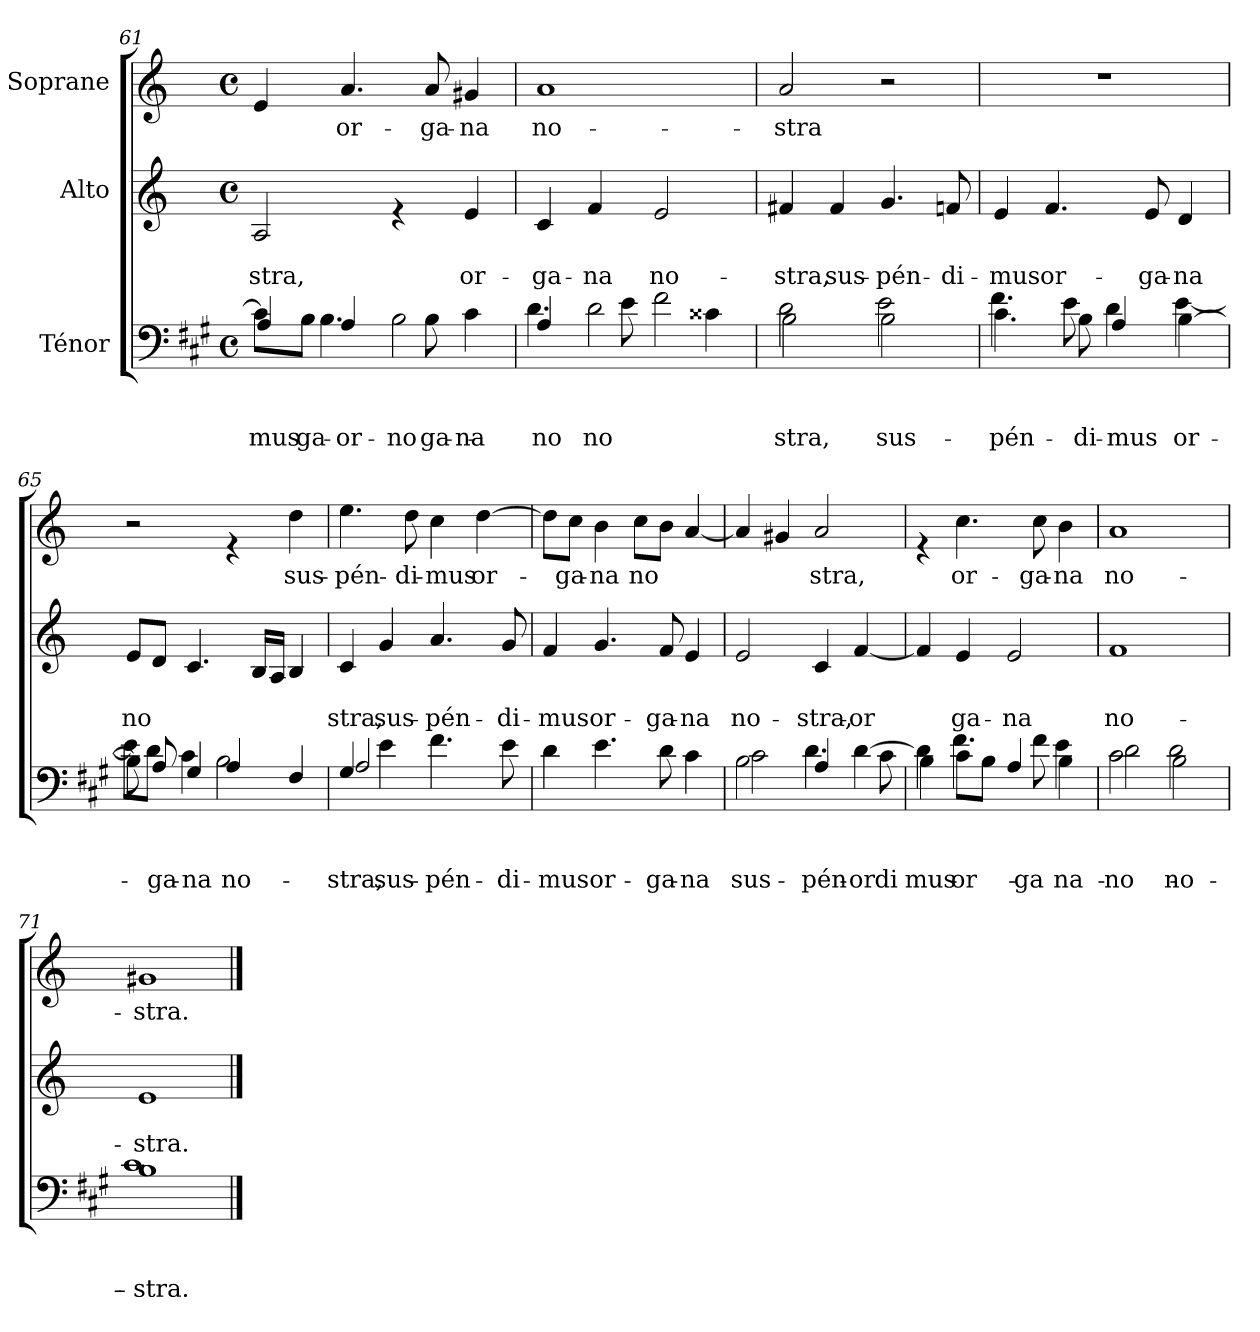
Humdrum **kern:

**kern	**text	**text	**text	**kern	**text	**text	**kern	**text
*part3	*part3	*part3	*part3	*part2	*part2	*part2	*part1	*part1
*staff3	*staff3	*staff3	*staff3	*staff2	*staff2	*staff2	*staff1	*staff1
*I"Ténor	*	*	*	*I"Alto	*	*	*I"Soprane	*
*clefF4	*	*	*	*clefG2	*	*	*clefG2	*
*ITrd5c9	*	*	*	*	*	*	*	*
*k[]	*	*	*	*k[]	*	*	*k[]	*
*C:	*	*	*	*C:	*	*	*C:	*
*M4/4	*	*	*	*M4/4	*	*	*M4/4	*
*met(c)	*	*	*	*met(c)	*	*	*met(c)	*
=61	=61	=61	=61	=61	=61	=61	=61	=61
*^	*	*	*	*	*	*	*	*
!	!	!	!	!LO:LY:b	!	!	!LO:LY:b	!	!
8E\L]	4C/	.	.	-mus	2A/	.	stra,	4e/	.
!	!	!	!	!LO:LY:b	!	!	!	!	!
8D\J	.	.	.	-ga-	.	.	.	.	.
!	!	!	!	!LO:LY:b	!	!	!	!	!
!	!	!	!	!LO:LY:b	!	!	!	!	!LO:LY:b
4C/	4.D\	.	.	or-	.	.	.	4.a/	or-
!	!	!	!	!LO:LY:b	!	!	!	!	!
2D\	.	.	.	no-	4re	.	.	.	.
!	!	!	!	!LO:LY:b	!	!	!	!	!LO:LY:b
.	8D\	.	.	-ga-	.	.	.	8a/	-ga-
!	!	!	!	!LO:LY:b	!	!	!LO:LY:b	!	!LO:LY:b
.	4E\	.	.	-na	4e/	.	or-	4g#X/	-na
=62	=62	=62	=62	=62	=62	=62	=62	=62	=62
!	!	!	!	!LO:LY:b	!	!	!	!	!
!	!	!	!	!LO:LY:b	!	!	!LO:LY:b	!	!LO:LY:b
4C/	4.F\	.	.	no	4c/	.	-ga-	1a	no-
!	!	!	!	!LO:LY:b	!	!	!LO:LY:b	!	!
2F\	.	.	.	no	4f/	.	-na	.	.
.	8G\	.	.	.	.	.	.	.	.
!	!	!	!	!	!	!	!LO:LY:b	!	!
.	2A\	.	.	.	2e/	.	no-	.	.
4E#X\	.	.	.	.	.	.	.	.	.
=63	=63	=63	=63	=63	=63	=63	=63	=63	=63
!	!	!	!	!LO:LY:b	!	!	!	!	!
!	!	!	!	!LO:LY:b	!	!	!LO:LY:b	!	!LO:LY:b
2F\	2D\	.	.	-stra,	4f#X/	.	-stra,	2a/	-stra
!	!	!	!	!	!	!	!LO:LY:b	!	!
.	.	.	.	.	4f#/	.	sus-	.	.
!	!	!	!	!LO:LY:b	!	!	!LO:LY:b	!	!
2D\	2G\	.	.	sus-	4.g/	.	-pén-	2r	.
!	!	!	!	!	!	!	!LO:LY:b	!	!
.	.	.	.	.	8fn/	.	-di-	.	.
!!LO:LB:g=z
=64	=64	=64	=64	=64	=64	=64	=64	=64	=64
!	!	!	!	!LO:LY:b	!	!	!	!	!
!	!	!	!	!LO:LY:b	!	!	!LO:LY:b	!	!
4.E\	4.A\	.	.	-pén-	4e/	.	-mus	1r	.
!	!	!	!	!	!	!	!LO:LY:b	!	!
.	.	.	.	.	4.f/	.	or-	.	.
!	!	!	!	!LO:LY:b	!	!	!	!	!
!	!	!	!	!LO:LY:b	!	!	!	!	!
8D\	8G\	.	.	-di-	.	.	.	.	.
!	!	!	!	!LO:LY:b	!	!	!	!	!
!	!	!	!	!LO:LY:b	!	!	!	!	!
4C/	4F\	.	.	-mus	.	.	.	.	.
!	!	!	!	!	!	!	!LO:LY:b	!	!
.	.	.	.	.	8e/	.	-ga-	.	.
!	!	!	!	!LO:LY:b	!	!	!	!	!
!	!	!	!	!LO:LY:b	!	!	!LO:LY:b	!	!
[>4D\	[>4G\	.	.	or-	4d/	.	-na	.	.
=65	=65	=65	=65	=65	=65	=65	=65	=65	=65
!	!	!	!	!	!	!	!LO:LY:b	!	!
8D\]	8G\L]	.	.	.	8e/L	.	no	2r	.
!	!	!	!	!LO:LY:b	!	!	!	!	!
!	!	!	!	!LO:LY:b	!	!	!	!	!
8C/	8F\J	.	.	ga-	8d/J	.	.	.	.
!	!	!	!	!LO:LY:b	!	!	!	!	!
!	!	!	!	!LO:LY:b	!	!	!	!	!
4BB/	4E\	.	.	-na	4.c/	.	.	.	.
!	!	!	!	!LO:LY:b	!	!	!	!	!
!	!	!	!	!LO:LY:b	!	!	!	!	!
4C/	2D\	.	.	no-	.	.	.	4re	.
.	.	.	.	.	16B/LL	.	.	.	.
.	.	.	.	.	16A/JJ	.	.	.	.
!	!	!	!	!	!	!	!	!	!LO:LY:b
4AA/	.	.	.	.	4B/	.	.	4dd\	sus-
=66	=66	=66	=66	=66	=66	=66	=66	=66	=66
!	!	!	!	!LO:LY:b	!	!	!	!	!
!	!	!	!	!LO:LY:b	!	!	!LO:LY:b	!	!LO:LY:b
4BB/	2C/	.	.	-stra,	4c/	.	stra,	4.ee\	-pén-
!	!	!	!	!LO:LY:b	!	!	!LO:LY:b	!	!
4G\	.	.	.	sus-	4g/	.	sus-	.	.
!	!	!	!	!	!	!	!	!	!LO:LY:b
.	.	.	.	.	.	.	.	8dd\	-di-
!	!	!	!	!LO:LY:b	!	!	!LO:LY:b	!	!LO:LY:b
4.A\	2ryy	.	.	-pén-	4.a/	.	-pén-	4cc\	-mus
!	!	!	!	!	!	!	!	!	!LO:LY:b
.	.	.	.	.	.	.	.	[>4dd\	or-
!	!	!	!	!LO:LY:b	!	!	!LO:LY:b	!	!
8G\	.	.	.	-di-	8g/	.	-di-	.	.
*v	*v	*	*	*	*	*	*	*	*
=67	=67	=67	=67	=67	=67	=67	=67	=67
!	!	!	!LO:LY:b	!	!	!LO:LY:b	!	!
4F\	.	.	mus	4f/	.	-mus	8dd\L]	.
!	!	!	!	!	!	!	!	!LO:LY:b
.	.	.	.	.	.	.	8cc\J	-ga-
!	!	!	!LO:LY:b	!	!	!LO:LY:b	!	!LO:LY:b
4.G\	.	.	or-	4.g/	.	or-	4b\	-na
!	!	!	!	!	!	!	!	!LO:LY:b
.	.	.	.	.	.	.	8cc\L	no
!	!	!	!LO:LY:b	!	!	!LO:LY:b	!	!
8F\	.	.	-ga-	8f/	.	-ga-	8b\J	.
!	!	!	!LO:LY:b	!	!	!LO:LY:b	!	!
4E\	.	.	-na	4e/	.	-na	[<4a/	.
!!LO:PB:g=z
=68	=68	=68	=68	=68	=68	=68	=68	=68
!	!	!	!LO:LY:b	!	!	!	!	!
*^	*	*	*	*	*	*	*	*
!	!	!	!	!LO:LY:b	!	!	!LO:LY:b	!	!
2D\	2E\	.	.	sus-	2e/	.	no-	4a/]	.
.	.	.	.	.	.	.	.	4g#X/	.
!	!	!	!	!LO:LY:b	!	!	!	!	!
!	!	!	!	!LO:LY:b	!	!	!LO:LY:b	!	!LO:LY:b
4C/	4.F\	.	.	-pén-	4c/	.	-stra,-	2a/	stra,
!	!	!	!	!LO:LY:b	!	!	!LO:LY:b	!	!
[>4F\	.	.	.	-or	[<4f/	.	-or	.	.
!	!	!	!	!LO:LY:b	!	!	!	!	!
.	8E\	.	.	-di-	.	.	.	.	.
=69	=69	=69	=69	=69	=69	=69	=69	=69	=69
!	!	!	!	!LO:LY:b	!	!	!	!	!
4F\]	4D\	.	.	-mus	4f/]	.	.	4re	.
!	!	!	!	!LO:LY:b	!	!	!LO:LY:b	!	!LO:LY:b
8E\L	4.A\	.	.	or-	4e/	.	ga-	4.cc\	or-
8D\J	.	.	.	.	.	.	.	.	.
!	!	!	!	!	!	!	!LO:LY:b	!	!
4C/	.	.	.	.	2e/	.	-na	.	.
!	!	!	!	!LO:LY:b	!	!	!	!	!LO:LY:b
.	8A\	.	.	-ga-	.	.	.	8cc\	-ga-
!	!	!	!	!LO:LY:b	!	!	!	!	!
!	!	!	!	!LO:LY:b	!	!	!	!	!LO:LY:b
4D\	4G\	.	.	-na	.	.	.	4b\	-na
=70	=70	=70	=70	=70	=70	=70	=70	=70	=70
!	!	!	!	!LO:LY:b	!	!	!	!	!
!	!	!	!	!LO:LY:b	!	!	!LO:LY:b	!	!LO:LY:b
2E\	2F\	.	.	-no	1f	.	no-	1a	no-
!	!	!	!	!LO:LY:b	!	!	!	!	!
2F\	2D\	.	.	no-	.	.	.	.	.
=71	=71	=71	=71	=71	=71	=71	=71	=71	=71
!	!	!	!	!LO:LY:b	!	!	!	!	!
!	!	!	!	!LO:LY:b	!	!	!LO:LY:b	!	!LO:LY:b
1D	1E	.	.	stra.	1e	.	-stra.	1g#X	-stra.
*v	*v	*	*	*	*	*	*	*	*
==	==	==	==	==	==	==	==	==
*-	*-	*-	*-	*-	*-	*-	*-	*-
